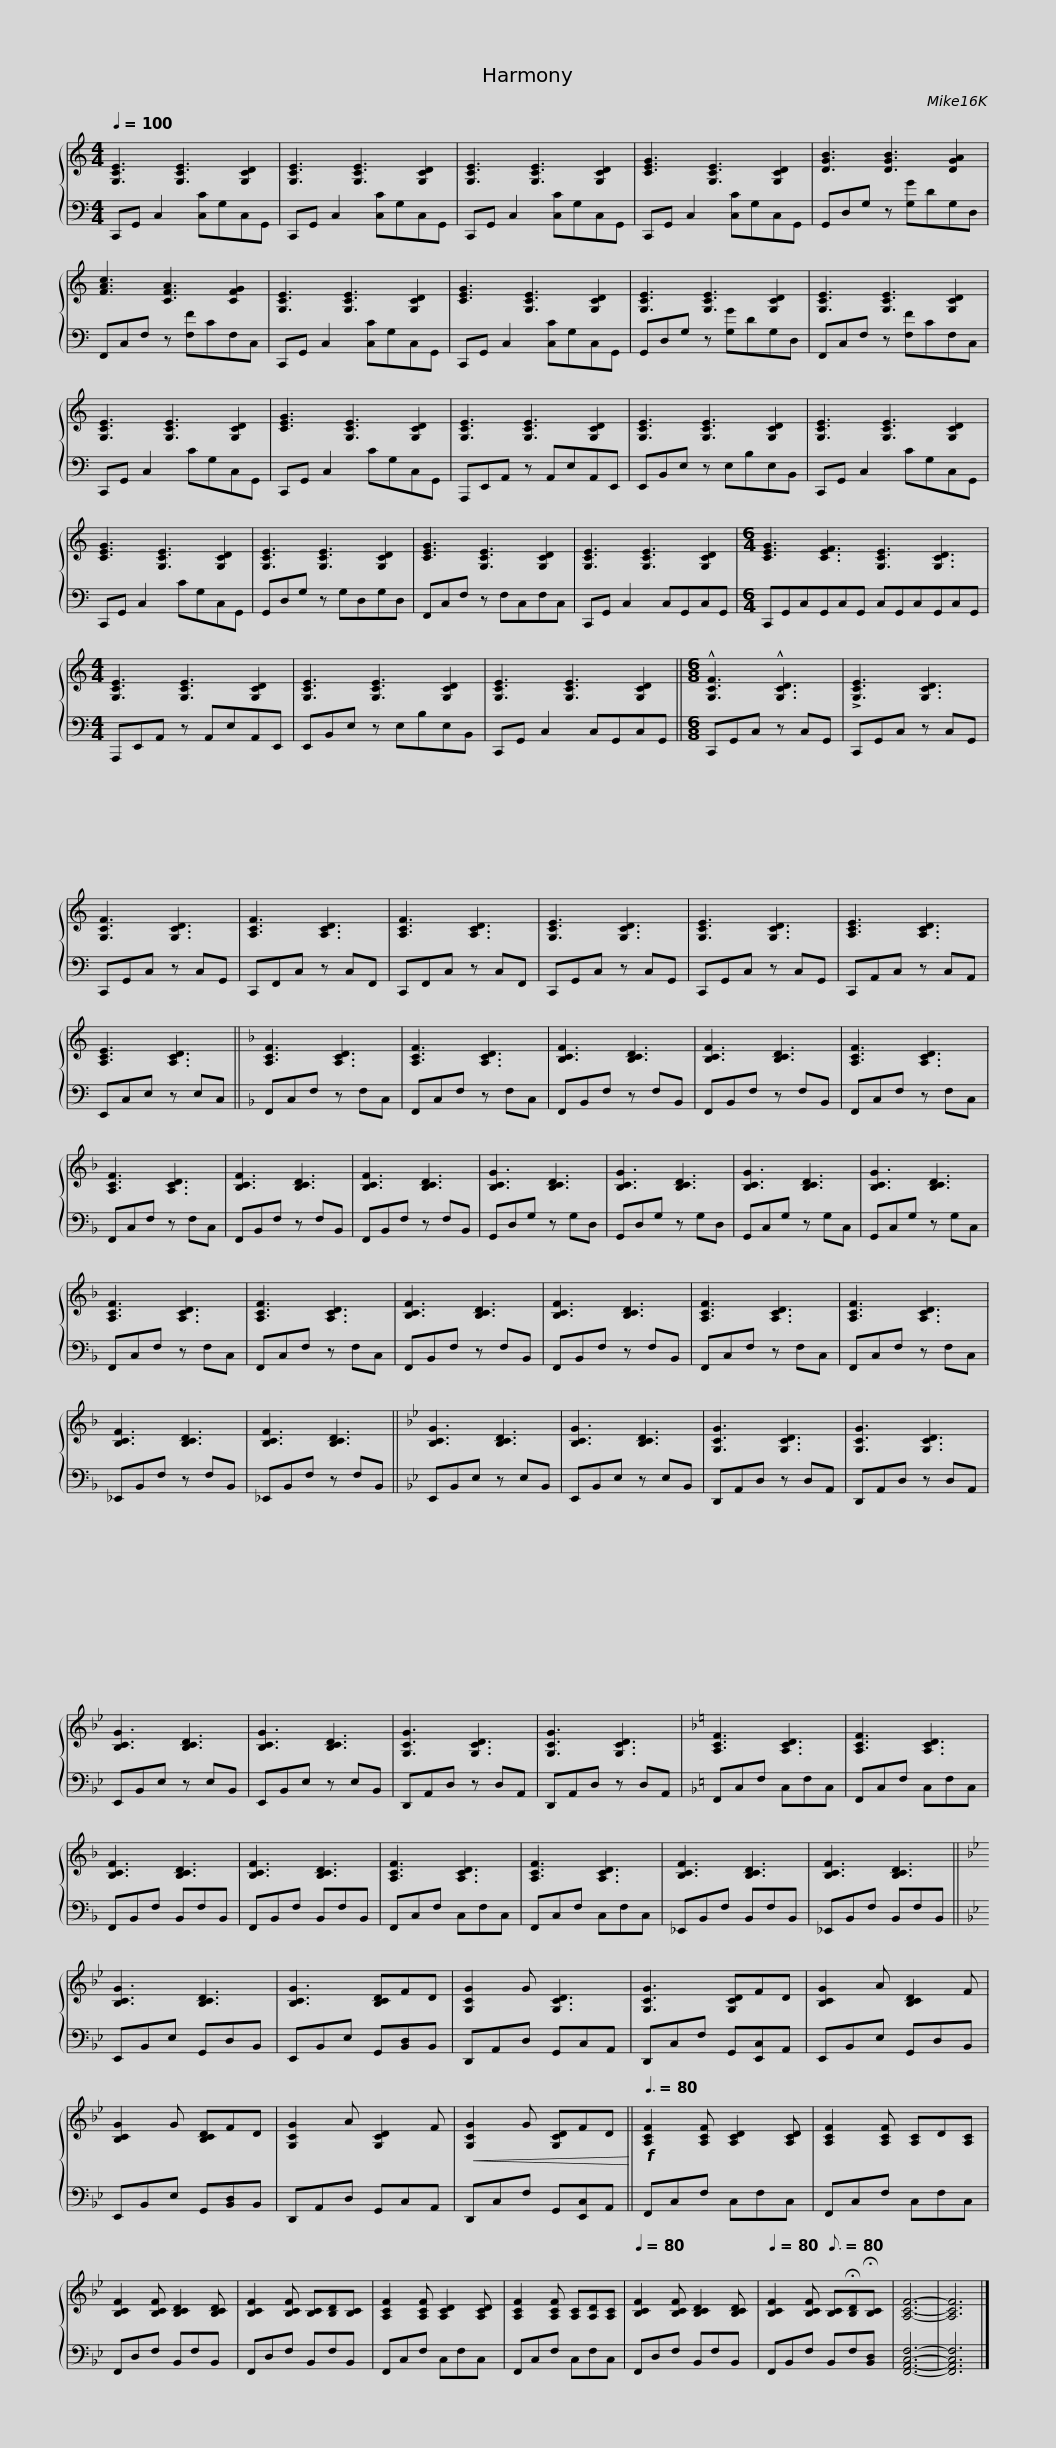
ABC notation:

X:1
%%score { 1 | 2 }
L:1/8
Q:1/4=100
M:4/4
I:linebreak $
K:C
V:1 treble
V:2 bass
V:1
 [G,CE]3 [G,CE]3 [G,CD]2 | [G,CE]3 [G,CE]3 [G,CD]2 | [G,CE]3 [G,CE]3 [G,CD]2 | [CEG]3 [G,CE]3 [G,CD]2 |$ [DGB]3 [DGB]3 [DGA]2 | %5
 [FAc]3 [CFA]3 [CFG]2 | [G,CE]3 [G,CE]3 [G,CD]2 | [CEG]3 [G,CE]3 [G,CD]2 |$ [G,CE]3 [G,CE]3 [G,CD]2 | [G,CE]3 [G,CE]3 [G,CD]2 | %10
 [G,CE]3 [G,CE]3 [G,CD]2 | [CEG]3 [G,CE]3 [G,CD]2 |$ [G,CE]3 [G,CE]3 [G,CD]2 | [G,CE]3 [G,CE]3 [G,CD]2 | [G,CE]3 [G,CE]3 [G,CD]2 | %15
 [CEG]3 [G,CE]3 [G,CD]2 |$ [G,CE]3 [G,CE]3 [G,CD]2 | [CEG]3 [G,CE]3 [G,CD]2 | [G,CE]3 [G,CE]3 [G,CD]2 |$[M:6/4] [CEG]3 [CEF]3 [G,CE]3 [G,CD]3 | %20
[M:4/4] [G,CE]3 [G,CE]3 [G,CD]2 | [G,CE]3 [G,CE]3 [G,CD]2 |$ [G,CE]3 [G,CE]3 [G,CD]2 ||[M:6/8] !^![G,CF]3 !^![G,CD]3 | !>![G,CE]3 [G,CD]3 | %25
 [G,CF]3 [G,CD]3 | [A,CF]3 [A,CD]3 |$ [A,CF]3 [A,CD]3 | [G,CE]3 [G,CD]3 | [G,CE]3 [G,CD]3 | %30
 [A,CE]3 [A,CD]3 | [A,CE]3 [A,CD]3 ||[K:F] [A,CF]3 [A,CD]3 |$ [A,CF]3 [A,CD]3 | [B,CF]3 [B,CD]3 | %35
 [B,CF]3 [B,CD]3 | [A,CF]3 [A,CD]3 | [A,CF]3 [A,CD]3 | [B,CF]3 [B,CD]3 |$ [B,CF]3 [B,CD]3 | %40
 [B,CG]3 [B,CD]3 | [B,CG]3 [B,CD]3 | [B,CG]3 [B,CD]3 | [B,CG]3 [B,CD]3 | [A,CF]3 [A,CD]3 |$ %45
 [A,CF]3 [A,CD]3 | [B,CF]3 [B,CD]3 | [B,CF]3 [B,CD]3 | [A,CF]3 [A,CD]3 | [A,CF]3 [A,CD]3 | %50
 [B,CF]3 [B,CD]3 |$ [B,CF]3 [B,CD]3 ||[K:Bb] [B,CG]3 [B,CD]3 | [B,CG]3 [B,CD]3 | [G,CG]3 [G,CD]3 | %55
 [G,CG]3 [G,CD]3 |$ [B,CG]3 [B,CD]3 | [B,CG]3 [B,CD]3 | [G,CG]3 [G,CD]3 | [G,CG]3 [G,CD]3 | %60
[K:F] [A,CF]3 [A,CD]3 | [A,CF]3 [A,CD]3 |$ [B,CF]3 [B,CD]3 | [B,CF]3 [B,CD]3 | [A,CF]3 [A,CD]3 | %65
 [A,CF]3 [A,CD]3 | [B,CF]3 [B,CD]3 | [B,CF]3 [B,CD]3 ||$[K:Bb] [B,CG]3 [B,CD]3 | [B,CG]3 [B,CD]FD | %70
 [G,CG]2 G [G,CD]3 | [G,CG]3 [G,CD]FD | [B,CG]2 A [B,CD]2 F |$ [B,CG]2 G [B,CD]FD | [G,CG]2 A [G,CD]2 F | %75
!<(! [G,CG]2 G [G,CD]FD!<)! ||!f![Q:3/8=80] [A,CF]2 [A,CF] [A,CD]2 [A,CD] | [A,CF]2 [A,CF] [A,C]D[A,C] |$ [B,CF]2 [B,CF] [B,CD]2 [B,CD] | [B,CF]2 [B,CF] [B,C][B,D][B,C] | %80
 [A,CF]2 [A,CF] [A,CD]2 [A,CD] | [A,CF]2 [A,CF] [A,C][A,D][A,C] |$[Q:1/4=80] [B,CF]2 [B,CF] [B,CD]2 [B,CD] |[Q:1/4=80] [B,CF]2 [B,CF][Q:3/16=80] [B,C]!fermata![B,D]!fermata![B,C] | [A,CF]6- | %85
 [A,CF]6 |] %86
V:2
 C,,G,, C,2 [C,C]G,C,G,, | C,,G,, C,2 [C,C]G,C,G,, | C,,G,, C,2 [C,C]G,C,G,, | C,,G,, C,2 [C,C]G,C,G,, |$ G,,D,G, z [G,G]DG,D, | %5
 F,,C,F, z [F,F]CF,C, | C,,G,, C,2 [C,C]G,C,G,, | C,,G,, C,2 [C,C]G,C,G,, |$ G,,D,G, z [G,G]DG,D, | F,,C,F, z [F,F]CF,C, | %10
 C,,G,, C,2 CG,C,G,, | C,,G,, C,2 CG,C,G,, |$ A,,,E,,A,, z A,,E,A,,E,, | E,,B,,E, z E,B,E,B,, | C,,G,, C,2 CG,C,G,, | %15
 C,,G,, C,2 CG,C,G,, |$ G,,D,G, z G,D,G,D, | F,,C,F, z F,C,F,C, | C,,G,, C,2 C,G,,C,G,, |$[M:6/4] C,,G,,C,G,,C,G,, C,G,,C,G,,C,G,, | %20
[M:4/4] A,,,E,,A,, z A,,E,A,,E,, | E,,B,,E, z E,B,E,B,, |$ C,,G,, C,2 C,G,,C,G,, ||[M:6/8] C,,G,,C, z C,G,, | C,,G,,C, z C,G,, | %25
 C,,G,,C, z C,G,, | C,,F,,C, z C,F,, |$ C,,F,,C, z C,F,, | C,,G,,C, z C,G,, | C,,G,,C, z C,G,, | %30
 C,,A,,C, z C,A,, | E,,C,E, z E,C, ||[K:F] F,,C,F, z F,C, |$ F,,C,F, z F,C, | F,,B,,F, z F,B,, | %35
 F,,B,,F, z F,B,, | F,,C,F, z F,C, | F,,C,F, z F,C, | F,,B,,F, z F,B,, |$ F,,B,,F, z F,B,, | %40
 G,,D,G, z G,D, | G,,D,G, z G,D, | G,,C,G, z G,C, | G,,C,G, z G,C, | F,,C,F, z F,C, |$ %45
 F,,C,F, z F,C, | F,,B,,F, z F,B,, | F,,B,,F, z F,B,, | F,,C,F, z F,C, | F,,C,F, z F,C, | %50
 _E,,B,,F, z F,B,, |$ _E,,B,,F, z F,B,, ||[K:Bb] E,,B,,E, z E,B,, | E,,B,,E, z E,B,, | D,,A,,D, z D,A,, | %55
 D,,A,,D, z D,A,, |$ E,,B,,E, z E,B,, | E,,B,,E, z E,B,, | D,,A,,D, z D,A,, | D,,A,,D, z D,A,, | %60
[K:F] F,,C,F, C,F,C, | F,,C,F, C,F,C, |$ F,,B,,F, B,,F,B,, | F,,B,,F, B,,F,B,, | F,,C,F, C,F,C, | %65
 F,,C,F, C,F,C, | _E,,B,,F, B,,F,B,, | _E,,B,,F, B,,F,B,, ||$[K:Bb] E,,B,,E, G,,D,B,, | E,,B,,E, G,,[B,,D,]B,, | %70
 D,,A,,D, G,,C,A,, | D,,C,F, G,,[E,,C,]A,, | E,,B,,E, G,,D,B,, |$ E,,B,,E, G,,[B,,D,]B,, | D,,A,,D, G,,C,A,, | %75
 D,,C,F, G,,[E,,C,]A,, || F,,C,F, C,F,C, | F,,C,F, C,F,C, |$ F,,D,F, B,,F,B,, | F,,D,F, B,,F,B,, | %80
 F,,C,F, C,F,C, | F,,C,F, C,F,C, |$ F,,D,F, B,,F,B,, | F,,B,,F, B,,F,[B,,D,] | [F,,A,,C,F,]6- | %85
 [F,,A,,C,F,]6 |] %86
